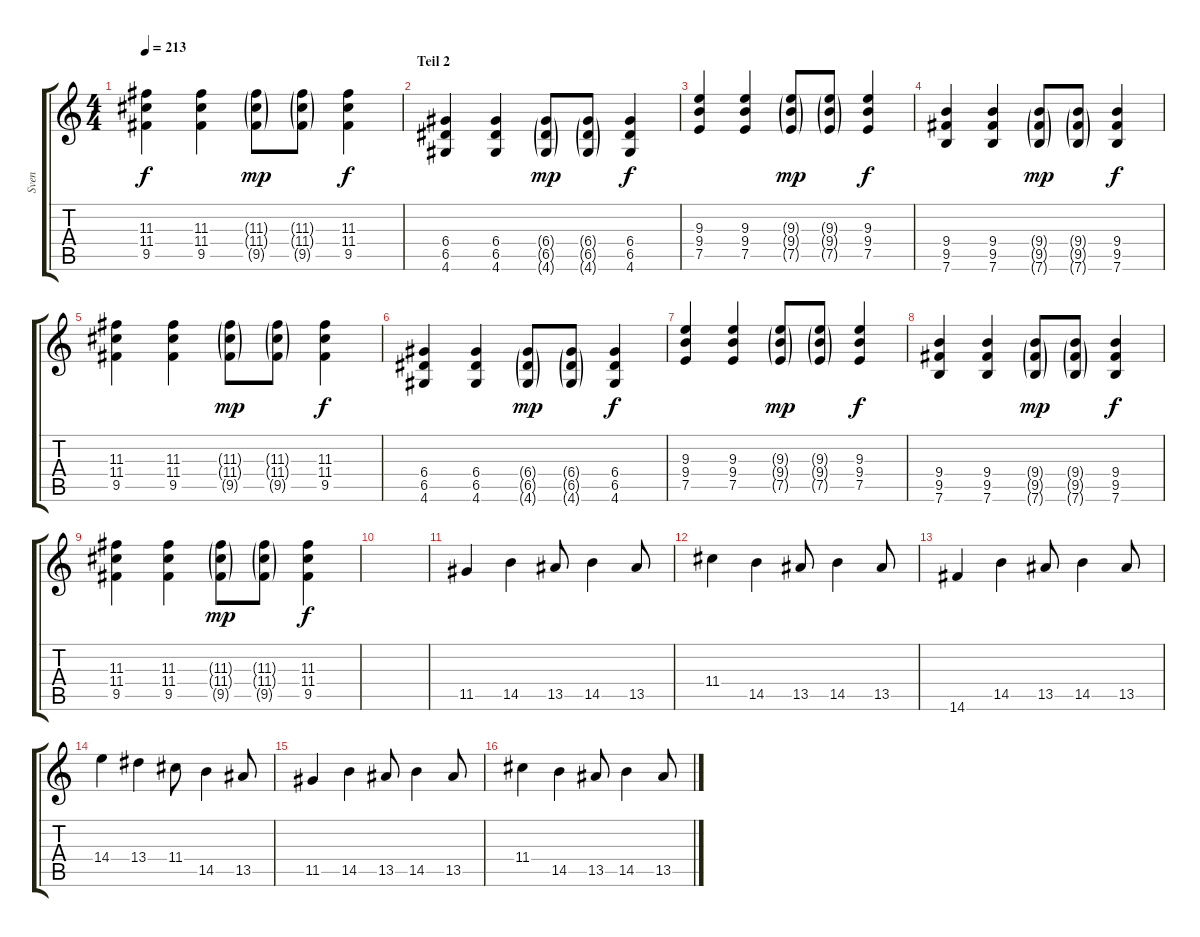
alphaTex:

\track ("Sven" "Sven") {instrument distortionguitar}
\staff {score tabs}
\tuning (E4 B3 G3 D3 A2 E2) {hide}
\ts (4 4)
\tempo 213
\clef g2
\ks c
(11.3 11.4 9.5).4{dy f} (11.3 11.4 9.5).4 (11.3{g} 11.4{g} 9.5{g}).8{dy mp} (11.3{g} 11.4{g} 9.5{g}).8 (11.3 11.4 9.5).4{dy f} |
\section ("" "Teil 2")
(6.4 6.5 4.6).4 (6.4 6.5 4.6).4 (6.4{g} 6.5{g} 4.6{g}).8{dy mp} (6.4{g} 6.5{g} 4.6{g}).8 (6.4 6.5 4.6).4{dy f} |
(9.3 9.4 7.5).4 (9.3 9.4 7.5).4 (9.3{g} 9.4{g} 7.5{g}).8{dy mp} (9.3{g} 9.4{g} 7.5{g}).8 (9.3 9.4 7.5).4{dy f} |
(9.4 9.5 7.6).4 (9.4 9.5 7.6).4 (9.4{g} 9.5{g} 7.6{g}).8{dy mp} (9.4{g} 9.5{g} 7.6{g}).8 (9.4 9.5 7.6).4{dy f} |
(11.3 11.4 9.5).4 (11.3 11.4 9.5).4 (11.3{g} 11.4{g} 9.5{g}).8{dy mp} (11.3{g} 11.4{g} 9.5{g}).8 (11.3 11.4 9.5).4{dy f} |
(6.4 6.5 4.6).4 (6.4 6.5 4.6).4 (6.4{g} 6.5{g} 4.6{g}).8{dy mp} (6.4{g} 6.5{g} 4.6{g}).8 (6.4 6.5 4.6).4{dy f} |
(9.3 9.4 7.5).4 (9.3 9.4 7.5).4 (9.3{g} 9.4{g} 7.5{g}).8{dy mp} (9.3{g} 9.4{g} 7.5{g}).8 (9.3 9.4 7.5).4{dy f} |
(9.4 9.5 7.6).4 (9.4 9.5 7.6).4 (9.4{g} 9.5{g} 7.6{g}).8{dy mp} (9.4{g} 9.5{g} 7.6{g}).8 (9.4 9.5 7.6).4{dy f} |
(11.3 11.4 9.5).4 (11.3 11.4 9.5).4 (11.3{g} 11.4{g} 9.5{g}).8{dy mp} (11.3{g} 11.4{g} 9.5{g}).8 (11.3 11.4 9.5).4{dy f} |
|
11.5.4 14.5.4 13.5.8 14.5.4 13.5.8 |
11.4.4 14.5.4 13.5.8 14.5.4 13.5.8 |
14.6.4 14.5.4 13.5.8 14.5.4 13.5.8 |
14.4.4 13.4.4 11.4.8 14.5.4 13.5.8 |
11.5.4 14.5.4 13.5.8 14.5.4 13.5.8 |
11.4.4 14.5.4 13.5.8 14.5.4 13.5.8
